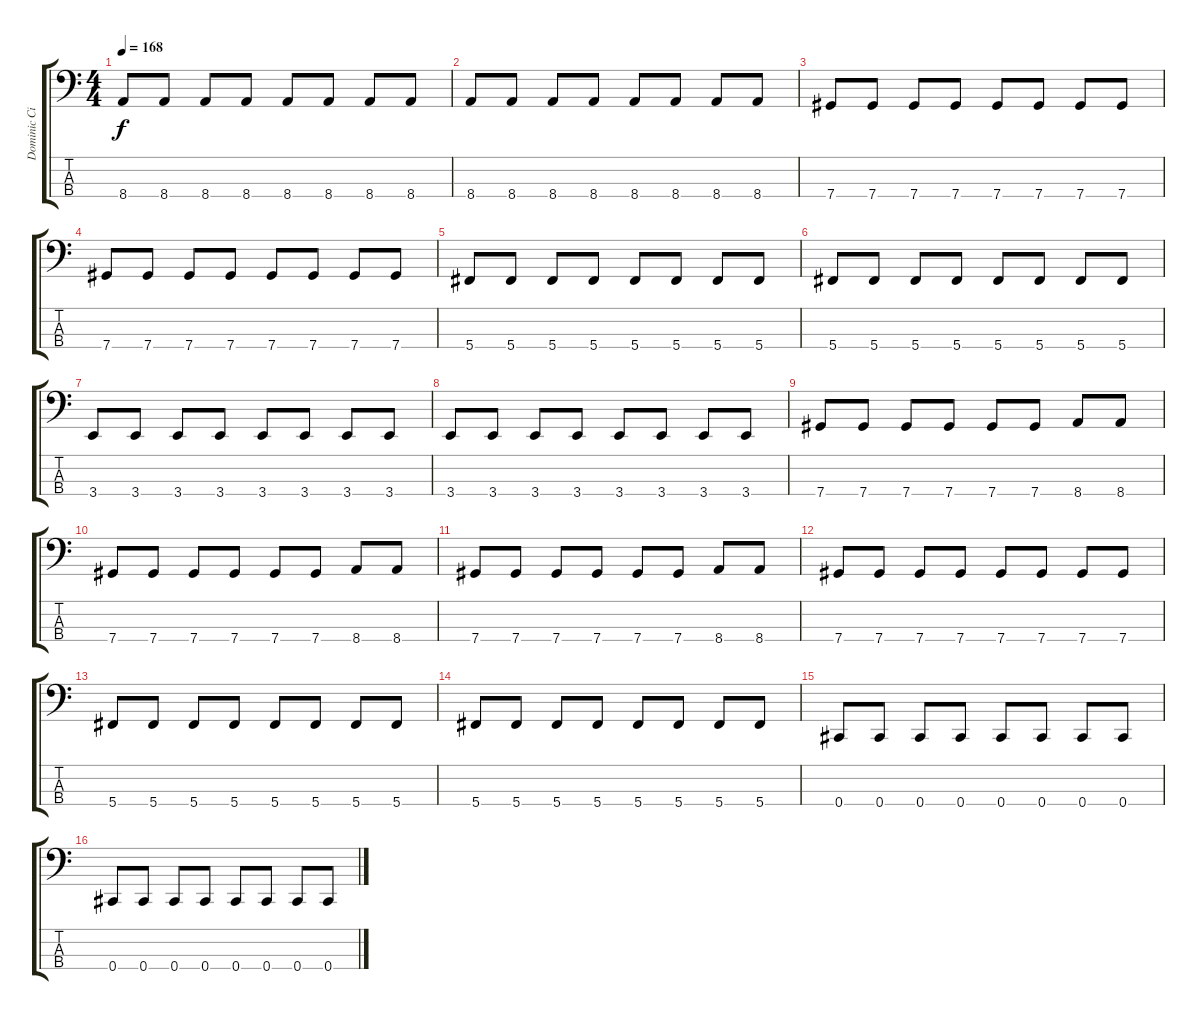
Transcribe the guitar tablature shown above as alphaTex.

\track ("Dominic Cifarelli" "Dominic Ci") {instrument electricbasspick}
\staff {score tabs}
\tuning (Gb2 Db2 Ab1 Db1) {hide}
\ts (4 4)
\tempo 168
\clef f4
\ks c
8.4.8{dy f} 8.4.8 8.4.8 8.4.8 8.4.8 8.4.8 8.4.8 8.4.8 |
8.4.8 8.4.8 8.4.8 8.4.8 8.4.8 8.4.8 8.4.8 8.4.8 |
7.4.8 7.4.8 7.4.8 7.4.8 7.4.8 7.4.8 7.4.8 7.4.8 |
7.4.8 7.4.8 7.4.8 7.4.8 7.4.8 7.4.8 7.4.8 7.4.8 |
5.4.8 5.4.8 5.4.8 5.4.8 5.4.8 5.4.8 5.4.8 5.4.8 |
5.4.8 5.4.8 5.4.8 5.4.8 5.4.8 5.4.8 5.4.8 5.4.8 |
3.4.8 3.4.8 3.4.8 3.4.8 3.4.8 3.4.8 3.4.8 3.4.8 |
3.4.8 3.4.8 3.4.8 3.4.8 3.4.8 3.4.8 3.4.8 3.4.8 |
7.4.8 7.4.8 7.4.8 7.4.8 7.4.8 7.4.8 8.4.8 8.4.8 |
7.4.8 7.4.8 7.4.8 7.4.8 7.4.8 7.4.8 8.4.8 8.4.8 |
7.4.8 7.4.8 7.4.8 7.4.8 7.4.8 7.4.8 8.4.8 8.4.8 |
7.4.8 7.4.8 7.4.8 7.4.8 7.4.8 7.4.8 7.4.8 7.4.8 |
5.4.8 5.4.8 5.4.8 5.4.8 5.4.8 5.4.8 5.4.8 5.4.8 |
5.4.8 5.4.8 5.4.8 5.4.8 5.4.8 5.4.8 5.4.8 5.4.8 |
0.4.8 0.4.8 0.4.8 0.4.8 0.4.8 0.4.8 0.4.8 0.4.8 |
0.4.8 0.4.8 0.4.8 0.4.8 0.4.8 0.4.8 0.4.8 0.4.8
